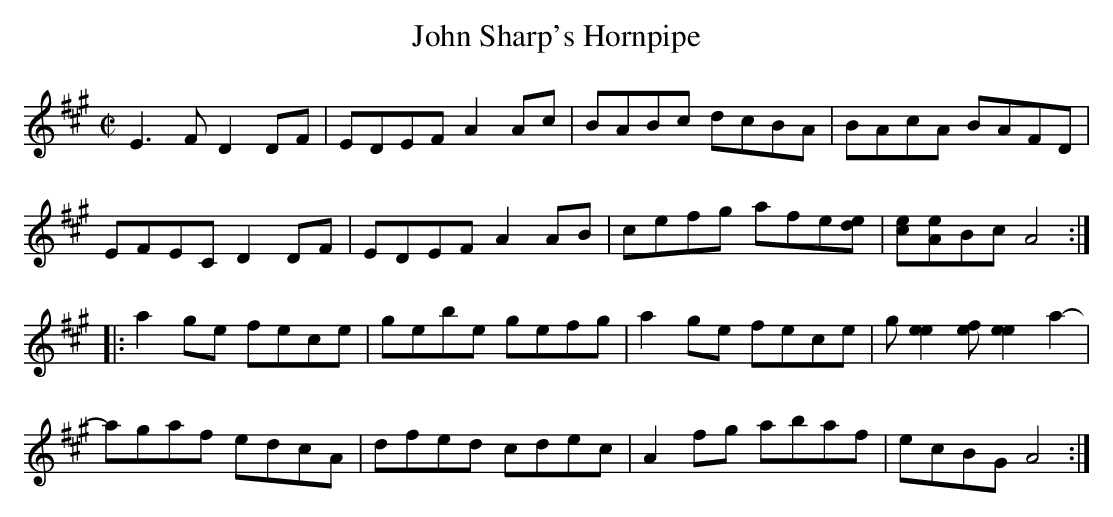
X:1
T:John Sharp's Hornpipe
M:C|
L:1/8
K:A
E3F D2DF|EDEF A2Ac|BABc dcBA|BAcA BAFD|
EFEC D2DF|EDEF A2AB|cefg afe[de]|[ce][Ae]Bc A4:|
|:a2ge fece|gebe gefg|a2ge fece|g[e2e2][ef] [e2e2]a2-|
agaf edcA|dfed cdec|A2fg abaf|ecBG A4:|]
